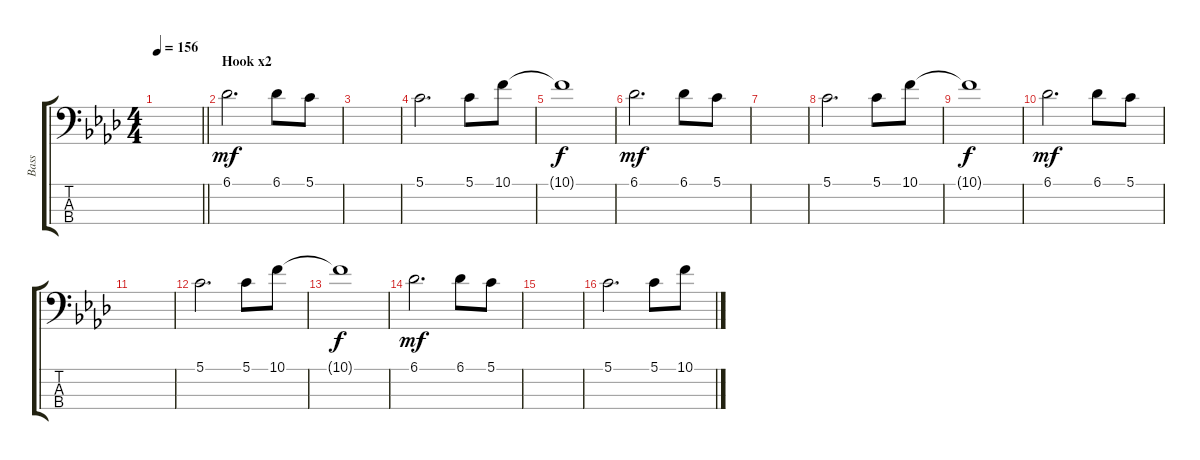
\track ("Bass" "Bass") {instrument electricbassfinger}
\staff {score tabs}
\tuning (G2 D2 A1 E1) {hide}
\ts (4 4)
\tempo 156
\clef f4
\barLineRight lightlight
\ks fminor
|
\section ("" "Hook x2")
6.1.2{d dy mf} 6.1.8 5.1.8 |
|
5.1.2{d} 5.1.8 10.1.8 |
10.1{t}.1{dy f} |
6.1.2{d dy mf} 6.1.8 5.1.8 |
|
5.1.2{d} 5.1.8 10.1.8 |
10.1{t}.1{dy f} |
6.1.2{d dy mf} 6.1.8 5.1.8 |
|
5.1.2{d} 5.1.8 10.1.8 |
10.1{t}.1{dy f} |
6.1.2{d dy mf} 6.1.8 5.1.8 |
|
5.1.2{d} 5.1.8 10.1.8
